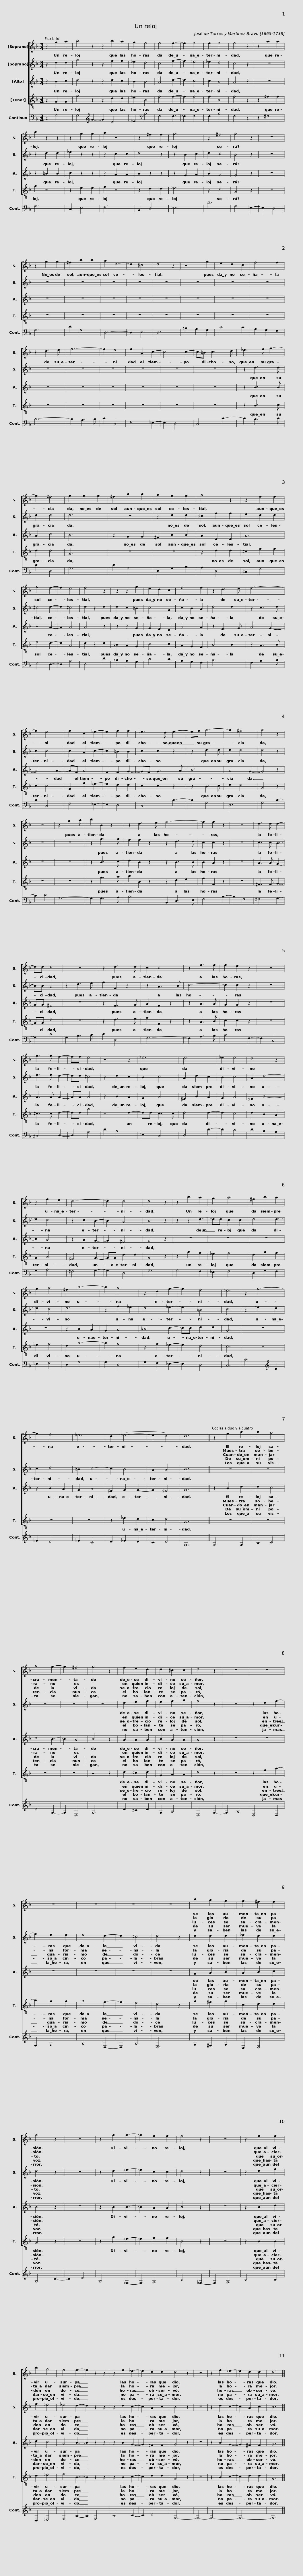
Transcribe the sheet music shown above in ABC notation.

X:1
%%score [ 1 2 3 4 ] 5
L:1/8
M:3/4
I:linebreak $
K:F
V:1 treble
V:2 treble
V:3 treble
V:4 treble-8 transpose=-12
V:5 bass
V:1
 z2 g2 a2 | b4 z2 | z2 b2 a2 | g2 f4 | f4 f2- | %5
 f2 f4 | f2 f4 | f4 z2 |$ z2 a2 a2 | b2 z2 z2 | %10
 z2 g2 g2 | a2 z4 | z2 ^f2 f2 | g6 | z2 ^f4 | %15
 g4 z2 | z6 |$ z2 g2 g2 | ^f2 b2 b2 | a2 d4- | %20
 d2 ^c4 | d4 z2 | z4 g2 | e2 d2 c2 |$ f4 f2 | %25
 z2 d3 e | f6- | f2 e4 | f2 A2 c2- | c4 c2- | %30
 c=B c3 d |$ _e3 f g2- | g2 ^f4 | g2 g2 g2 | ^f2 b2 b2 | %35
 a2 g2 g2 | a4 z2 | z2 f2 f2 | g4 f2- |$ f2 e4 | %40
 f4 z2 | z2 z2 g2 | e2 d2 c2 | f4 f2 | z2 d3 e | %45
 f6- | f2 e4 |$ f2 c2 _e2- | e2 f2 f2 | _e3 d e2- | %50
 ef g4- | g2 ^f4 | g4 z2 | z6 |$ z2 g3 a | %55
 b2 B2 z2 | z2 d3 e | f6- | f2 f2 z2 | z6 | %60
 d3 d d2- | dd d4 |$ z6 | z2 d3 d | c2 c4 | %65
 z2 f3 f | f2 e2 z2 | z6 | g3 g f2- | ff e4 |$ %70
 z4 z2 | _e6 | d6 | _e2 e4 | d4 z2 | %75
 z2 f2 e2 | d6- |$ d2 d4 | d4 z2 | z2 b2 a2 | %80
 g2 a4 | ^f2 b2 a2 | g2 a4 | ^f2 b4- | b2 a4 |$ %85
 z2 d2 g2- | g2 f4 | _e6 | z2 g4- | g2 f4 | %90
 _e6 | d2 (_e4- | e2 d4) | d12 ||$ z2 g2 b2 | %95
 b2 a4 | a4 g2- | g2 ^f4 | g4 z2 | f2 e2 d2 | %100
 d2 ^c2 c2 | d4 z2 | z6 |$ z6 | z6 | %105
 z6 | z6 | z6 | b2 a2 g2 | g2 ^f2 f2 | %110
 g4 z2 | z6 |$ z2 g2 g2- | g2 f2 f2 | f4 z2 | %115
 z6 | z2 f2 f2 | b2 g4 | f4 f2- | f2 z2 z2 |$ %120
 z2 f2 _e2- | e2 d2 d2 | d4 z2 | z6 | z2 f2 _e2- | %125
 e2 d2 d2 | d6 |] %127
V:2
 z2 d2 d2 | g4 z2 | z2 f2 f2 | _e2 d4 | c4 f2- | %5
 f2 _e4 | _e2 d4 | c4 z2 |$ z6 | z2 d2 d2 | %10
 _e2 z2 z2 | z2 c2 c2 | d4 z2 | z2 B2 c2 | d2 c4 | %15
 B4 z2 | z6 |$ z6 | z6 | z6 | %20
 z6 | z6 | z6 | z6 |$ z6 | %25
 z6 | z6 | z6 | z6 | z6 | %30
 z6 |$ z2 d3 d | d2 d4 | d6 | z6 | %35
 z2 d2 d2 | ^c2 f2 f2 | e2 d2 d2 | ^c4 d2- |$ d2 ^c4 | %40
 d2 z2 d2 | d2 c2 =B2 | c4 G2 | c2 B2 A2 | d4 d2 | %45
 z2 c3 d | c2 c4 |$ c2 A2 c2- | c2 =B2 B2 | c2 c2 z2 | %50
 z2 d3 d | d2 d4 | d4 z2 | z6 |$ z6 | %55
 z2 g3 g | f2 f2 z2 | z2 d3 d | c2 c2 z2 | z6 | %60
 c3 c B2- | BB A4 |$ z2 d3 e | f2 F2 z2 | z2 A3 B | %65
 c6- | c2 c2 z2 | z6 | e3 e d2- | dd ^c4 |$ %70
 z2 d2 c2 | B2 c4 | A2 d2 c2 | B2 c4 | A2 d4- | %75
 d2 c4 | z2 c2 B2- |$ B2 A4 | B4 z2 | z2 z2 d2- | %80
 dd c2 c2 | d4 d2- | d2 c4 | d6 | z2 f2 _e2 |$ %85
 d4 _e2- | e2 =B4 | c6 | z2 _e2 d2 | c2 d4 | %90
 =B2 c4- | c2 B4 | A2 A4 | B12 ||$ z6 | %95
 z6 | z6 | z6 | z6 | d2 e2 f2 | %100
 e2 f2 g2 | f4 z2 | z6 |$ z2 d2 f2- | f2 e2 e2 | %105
 e4 d2- | d2 ^c4 | d4 z2 | d2 d2 d2 | _e2 d2 d2 | %110
 d4 z2 | z6 |$ z2 d2 _e2- | e2 c2 c2 | d4 z2 | %115
 z6 | z2 d2 f2 | f2 _e4 | _e4 d2- | d2 z2 z2 |$ %120
 z2 d2 c2- | c2 A2 c2 | B4 z2 | z6 | z2 d2 c2- | %125
 c2 A2 c2 | B6 |] %127
V:3
 z2 B2 c2 | d4 z2 | z2 d2 c2 | B2 B4 | A4 d2- | %5
 d2 c4 | c2 B4 | A4 z2 |$ z6 | z2 =B2 B2 | %10
 c2 z2 z2 | z2 A2 A2 | B2 z2 z2 | z2 G2 A2 | B2 A4 | %15
 G4 z2 | z6 |$ z6 | z6 | z6 | %20
 z6 | z6 | z6 | z6 |$ z6 | %25
 z6 | z6 | z6 | z6 | z6 | %30
 z6 |$ z2 B3 B | A2 c4 | B6 | z2 G2 G2 | %35
 ^F2 B2 B2 | A2 D2 D2 | A6 | z4 A2- |$ A2 A4 | %40
 A4 z2 | z2 z2 G2 | G2 F2 E2 | A4 A2 | z2 F3 G | %45
 A4 G2- | G4 A2- |$ AF A4 | F2 F2 G2- | GF G3 A | %50
 B6 | A4 G2- | G4 z2 | z6 |$ z6 | %55
 z2 B3 c | d2 B2 z2 | z2 B3 B | B2 A2 z2 | z6 | %60
 A3 A G2- | GG ^F4 |$ z6 | z2 F3 G | A2 F2 z2 | %65
 z2 A3 A | G2 G2 z2 | z6 | A3 A A2- | AA A4 |$ %70
 z2 B2 A2 | G2 A4 | ^F2 B2 A2 | G2 A4 | ^F2 B4- | %75
 B2 A4 | z2 A2 G2- |$ G2 ^F4 | G4 z2 | z6 | %80
 z6 | z6 | z6 | z2 B2 A2 | G2 A4 |$ %85
 =B4 c2- | cc d2 d2 | G6 | z6 | z2 B2 A2 | %90
 G2 A4 | ^F2 G2 G2- | G2 ^F4 | G12 ||$ z2 B2 d2 | %95
 d2 c4 | c4 B2- | B2 A4 | B4 z2 | A2 A2 A2 | %100
 B2 A2 A2 | A4 z2 | z6 |$ z6 | z6 | %105
 z6 | z6 | z6 | G2 A2 B2 | A2 B2 c2 | %110
 B4 z2 | z6 |$ z2 B2 B2- | B2 A2 A2 | B4 z2 | %115
 z6 | z2 B2 d2 | d2 c4 | A4 B2- | B2 z2 z2 |$ %120
 z2 B2 G2- | G2 ^F2 F2 | G4 z2 | z6 | z2 B2 G2- | %125
 G2 ^F2 F2 | G6 |] %127
V:4
 z2 G2 G2 | g4 z2 | z2 d2 d2 | _e2 B4 | f4 f2- | %5
 f2 f4 | f2 B4 | f4 z2 |$ z2 ^f2 f2 | g2 z4 | %10
 z2 e2 e2 | f2 z4 | z2 d2 d2 | _e6 | z2 d4 | %15
 G4 z2 | z6 |$ z6 | z6 | z6 | %20
 z6 | z6 | z6 | z6 |$ z6 | %25
 z6 | z6 | z6 | z6 | z6 | %30
 z6 |$ z2 B3 c | d2 d4 | G6 | z6 | %35
 z6 | z2 d2 d2 | ^c2 f2 f2 | e4 d2- |$ d2 A4 | %40
 d2 z2 d2 | =B2 A2 G2 | c4 c2 | A2 G2 F2 | B4 B2 | %45
 z2 A3 B | c2 c4 |$ F2 f2 _e2- | e2 d2 d2 | c2 c2 z2 | %50
 z2 B3 c | d2 d4 | G4 z2 | z6 |$ z6 | %55
 z2 g3 a | b2 B2 z2 | z2 d2 e2 | f2 F2 z2 | z6 | %60
 ^F3 F G2- | GG d4 |$ z6 | z2 d3 e | f2 F2 z2 | %65
 z2 A3 B | c2 c2 z2 | z6 | ^c3 c d2- | dd a4 |$ %70
 z4 d2- | dd c3 c | d4 d2- | d2 c4 | d2 B2 A2 | %75
 G2 A4 | ^F4 G2- |$ GG d2 d2 | G4 z2 | z2 g2 f2 | %80
 _e2 f4 | d2 g2 f2 | _e2 f4 | d2 g4- | g2 f4 |$ %85
 z2 f2 _e2- | e2 d4 | c6 | z6 | z6 | %90
 z6 | z2 _e2 d2 | c2 d4 | G12 ||$ z6 | %95
 z6 | z6 | z6 | z4 z2 | d2 ^c2 d2 | %100
 G2 A2 A2 | d4 z2 | z6 |$ z2 f2 a2- | a2 g2 g2 | %105
 g4 f2- | f2 e4 | d4 z2 | g2 ^f2 g2 | c2 d2 d2 | %110
 G4 z2 | z6 |$ z2 g2 _e2- | e2 f2 f2 | B4 z2 | %115
 z6 | z2 B2 B2 | d2 _e4 | f4 B2- | B2 z2 z2 |$ %120
 z2 B2 c2- | c2 d2 d2 | G4 z2 | z6 | z2 B2 c2- | %125
 c2 d2 d2 | G6 |] %127
V:5
 z2 G,4 | G,4[K:treble] G2- | G2 D4 | _E2[K:bass] B,4 | F,4 F,2- | %5
 F,2 F,4 | F,2 B,4 | F,4 z2 |$ z2 ^F,4 | G,6 | %10
 C,2 E,4 | F,6 | B,,2 D,4 | _E,6 | D6 | %15
 G,4 _E,2- | E,2 D,4 |$ G,6 | D2 G,4 | D,6- | %20
 D,2 E,4 | D,6 | =B,2 A,2 G,2 | C4 C2 |$ A,2 G,2 F,2 | %25
 B,6- | B,2 A,3 B, | C2 C,4 | F,4 _E,2- | E,2 D,4 | %30
 C,4 C2- |$ C2 B,3 C | D2 D,4 | G,6 | D2 G,4 | %35
 D,2 G,2 B,2 | A,2 D,4 | ^C,2 F,4 | E,4 D,2- |$ D,2 A,4 | %40
 D,4 D2 | =B,2 A,2 G,2 | C4 C2 | A,2 G,2 F,2 | B,6 | %45
 F,2 A,3 B, | C2 C,4 |$ F,4 _E,2- | E,2 D,4 | C,4 C2- | %50
 C2 G,4 | D,6 | G,4 C2- | C2 D4 |$ G,6- | %55
 G,2 G,3 A, | B,6 | B,,2 D,3 E, | F,4 B,2- | B,2 F,4 | %60
 ^F,4 G,2- | G,2 D4 |$ G,2 B,3 C | D2 D,4 | F,6- | %65
 F,2 A,3 B, | C4 F,2- | F,2 C,4 | ^C,4 D,2- | D,2 A,4 |$ %70
 D2 B,4 | _E,2 C,4 | D,4 D2- | D2 C4 | D2 B,2 A,2 | %75
 G,2 A,4 | ^F,4 G,2- |$ G,2 D,4 | G,6 | G,4 F,2 | %80
 _E,2 F,4 | D,2 G,2 F,2 | _E,2 F,4 | D,2 G,4 | G,2 D,4 |$ %85
 G,2 F,2 _E,2- | E,2 D,4 | C,6 | C4[K:treble] D2 | _E2 D4 | %90
 _E2 C4 | D2 _E2 D2 | C2 D4 | G,12 ||$ G,4 G,2 | %95
 B,2 C4 | D4 G,2- | G,2 D,4 | G,6 | D2 ^C2 D2 | %100
 G,2 A,4 | D,4 G,2- | G,2 A,4 |$ D,4 D,2 | F,2 G,4 | %105
 A,4 D,2- | D,2 A,4 | D,6 | G,2 ^F,2 G,2 | C,2 D,4 | %110
 G,4 C2- | C2 D4 |$ G,4 _E,2- | E,2 F,4 | B,4 _E,2- | %115
 E,2 F,4 | B,4 B,2 | D,2 _E,4 | F,4 B,2- | B,2 F,4 |$ %120
 B,4 C2- | C2 D4 | G,6- | G,6- | G,6- | %125
 G,6- | G,6 |] %127
